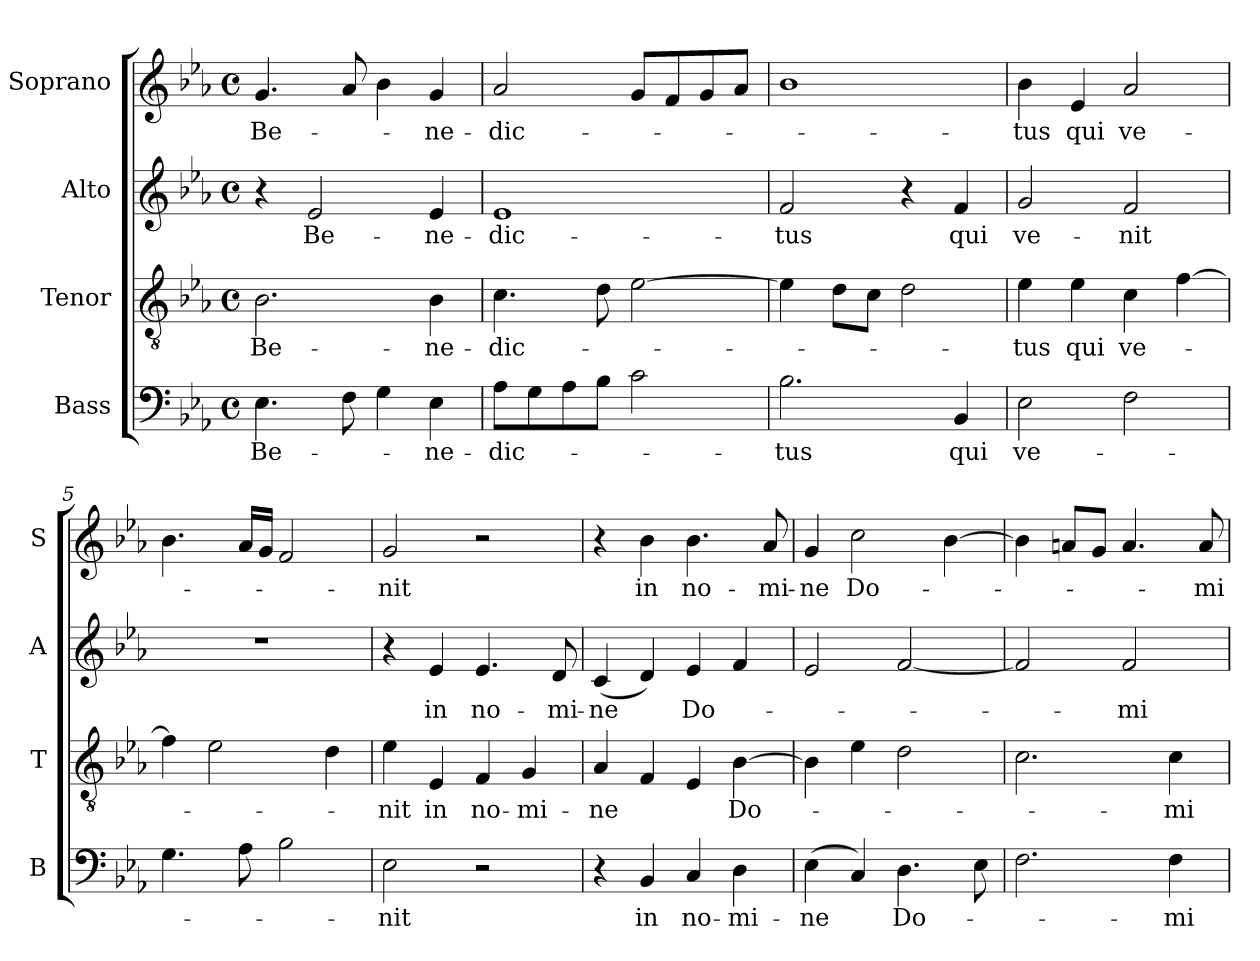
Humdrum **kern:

**kern	**text	**kern	**text	**kern	**text	**kern	**text
*part4	*part4	*part3	*part3	*part2	*part2	*part1	*part1
*staff4	*staff4	*staff3	*staff3	*staff2	*staff2	*staff1	*staff1
*I"Bass	*	*I"Tenor	*	*I"Alto	*	*I"Soprano	*
*I'B	*	*I'T	*	*I'A	*	*I'S	*
*clefF4	*	*clefGv2	*	*clefG2	*	*clefG2	*
*k[b-e-a-]	*	*k[b-e-a-]	*	*k[b-e-a-]	*	*k[b-e-a-]	*
*E-:	*	*E-:	*	*E-:	*	*E-:	*
*M4/4	*	*M4/4	*	*M4/4	*	*M4/4	*
*met(c)	*	*met(c)	*	*met(c)	*	*met(c)	*
=1	=1	=1	=1	=1	=1	=1	=1
4.E-\	Be-	2.B-\	Be-	4r	.	4.g/	Be-
.	.	.	.	2e-/	Be-	.	.
8F\	.	.	.	.	.	8a-/	.
4G\	.	.	.	.	.	4b-\	.
4E-\	-ne-	4B-\	-ne-	4e-/	-ne-	4g/	-ne-
=2	=2	=2	=2	=2	=2	=2	=2
8A-\L	-dic-	4.c\	-dic-	1e-	-dic-	2a-/	-dic-
8G\	.	.	.	.	.	.	.
8A-\	.	.	.	.	.	.	.
8B-\J	.	8d\	.	.	.	.	.
2c\	.	[2e-\	.	.	.	8g/L	.
.	.	.	.	.	.	8f/	.
.	.	.	.	.	.	8g/	.
.	.	.	.	.	.	8a-/J	.
=3	=3	=3	=3	=3	=3	=3	=3
2.B-\	-tus	4e-\]	.	2f/	-tus	1b-	.
.	.	8d\L	.	.	.	.	.
.	.	8c\J	.	.	.	.	.
.	.	2d\	.	4r	.	.	.
4BB-/	qui	.	.	4f/	qui	.	.
=4	=4	=4	=4	=4	=4	=4	=4
2E-\	ve-	4e-\	-tus	2g/	ve-	4b-\	-tus
.	.	4e-\	qui	.	.	4e-/	qui
2F\	.	4c\	ve-	2f/	-nit	2a-/	ve-
.	.	[4f\	.	.	.	.	.
=5	=5	=5	=5	=5	=5	=5	=5
4.G\	.	4f\]	.	1r	.	4.b-\	.
.	.	2e-\	.	.	.	.	.
8A-\	.	.	.	.	.	16a-/LL	.
.	.	.	.	.	.	16g/JJ	.
2B-\	.	.	.	.	.	2f/	.
.	.	4d\	.	.	.	.	.
!!LO:LB:g=z
=6	=6	=6	=6	=6	=6	=6	=6
2E-\	-nit	4e-\	-nit	4r	.	2g/	-nit
.	.	4E-/	in	4e-/	in	.	.
2r	.	4F/	no-	4.e-/	no-	2r	.
.	.	4G/	-mi-	.	.	.	.
.	.	.	.	8d/	-mi-	.	.
=7	=7	=7	=7	=7	=7	=7	=7
4r	.	4A-/	-ne	(4c/	-ne	4r	.
4BB-/	in	4F/	.	4d/)	.	4b-\	in
4C/	no-	4E-/	.	4e-/	Do-	4.b-\	no-
4D\	-mi-	[4B-\	Do-	4f/	.	.	.
.	.	.	.	.	.	8a-/	-mi-
=8	=8	=8	=8	=8	=8	=8	=8
(4E-\	-ne	4B-\]	.	2e-/	.	4g/	-ne
4C/)	.	4e-\	.	.	.	2cc\	Do-
4.D\	Do-	2d\	.	[2f/	.	.	.
.	.	.	.	.	.	[4b-\	.
8E-\	.	.	.	.	.	.	.
=9	=9	=9	=9	=9	=9	=9	=9
2.F\	.	2.c\	.	2f/]	.	4b-\]	.
.	.	.	.	.	.	8an/L	.
.	.	.	.	.	.	8g/J	.
.	.	.	.	2f/	-mi-	4.a/	.
4F\	-mi-	4c\	-mi-	.	.	.	.
.	.	.	.	.	.	8a/	-mi-
=	=	=	=	=	=	=	=
*-	*-	*-	*-	*-	*-	*-	*-
